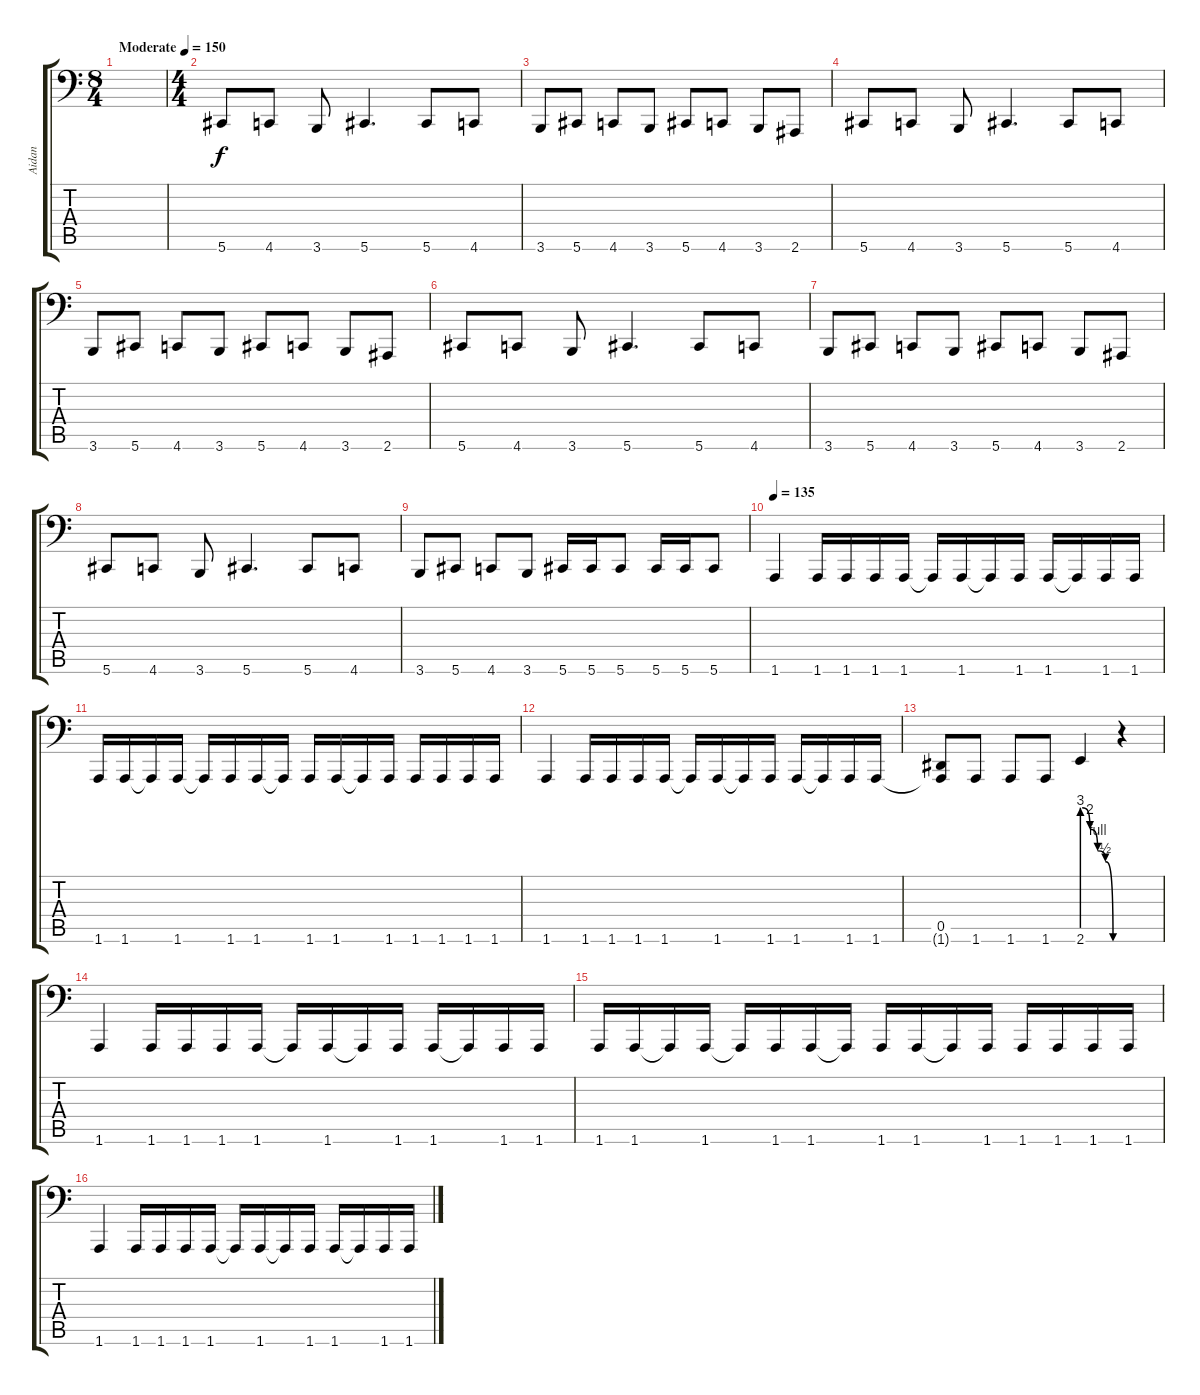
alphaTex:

\track ("Aidan" "Aidan") {instrument electricbasspick}
\staff {score tabs}
\tuning (Bb2 F2 Db2 Ab1 Eb1 Ab0) {hide}
\ts (8 4)
\tempo (150 "Moderate")
\clef f4
\ks c
|
\ts (4 4)
5.6.8 4.6.8 3.6.8 5.6.4{d} 5.6.8 4.6.8 |
3.6.8 5.6.8 4.6.8 3.6.8 5.6.8 4.6.8 3.6.8 2.6.8 |
5.6.8 4.6.8 3.6.8 5.6.4{d} 5.6.8 4.6.8 |
3.6.8 5.6.8 4.6.8 3.6.8 5.6.8 4.6.8 3.6.8 2.6.8 |
5.6.8 4.6.8 3.6.8 5.6.4{d} 5.6.8 4.6.8 |
3.6.8 5.6.8 4.6.8 3.6.8 5.6.8 4.6.8 3.6.8 2.6.8 |
5.6.8 4.6.8 3.6.8 5.6.4{d} 5.6.8 4.6.8 |
3.6.8 5.6.8 4.6.8 3.6.8 5.6.16 5.6.16 5.6.8 5.6.16 5.6.16 5.6.8 |
\tempo 135
1.6.4 1.6.16 1.6.16 1.6.16 1.6.16 1.6{t}.16 1.6.16 1.6{t}.16 1.6.16 1.6.16 1.6{t}.16 1.6.16 1.6.16 |
1.6.16 1.6.16 1.6{t}.16 1.6.16 1.6{t}.16 1.6.16 1.6.16 1.6{t}.16 1.6.16 1.6.16 1.6{t}.16 1.6.16 1.6.16 1.6.16 1.6.16 1.6.16 |
1.6.4 1.6.16 1.6.16 1.6.16 1.6.16 1.6{t}.16 1.6.16 1.6{t}.16 1.6.16 1.6.16 1.6{t}.16 1.6.16 1.6.16 |
(0.5 1.6{t}).8 1.6.8 1.6.8 1.6.8 2.6{be (custom 0 12 15 8 30 4 45 2 60 0)}.4 r.4 |
1.6.4 1.6.16 1.6.16 1.6.16 1.6.16 1.6{t}.16 1.6.16 1.6{t}.16 1.6.16 1.6.16 1.6{t}.16 1.6.16 1.6.16 |
1.6.16 1.6.16 1.6{t}.16 1.6.16 1.6{t}.16 1.6.16 1.6.16 1.6{t}.16 1.6.16 1.6.16 1.6{t}.16 1.6.16 1.6.16 1.6.16 1.6.16 1.6.16 |
1.6.4 1.6.16 1.6.16 1.6.16 1.6.16 1.6{t}.16 1.6.16 1.6{t}.16 1.6.16 1.6.16 1.6{t}.16 1.6.16 1.6.16
